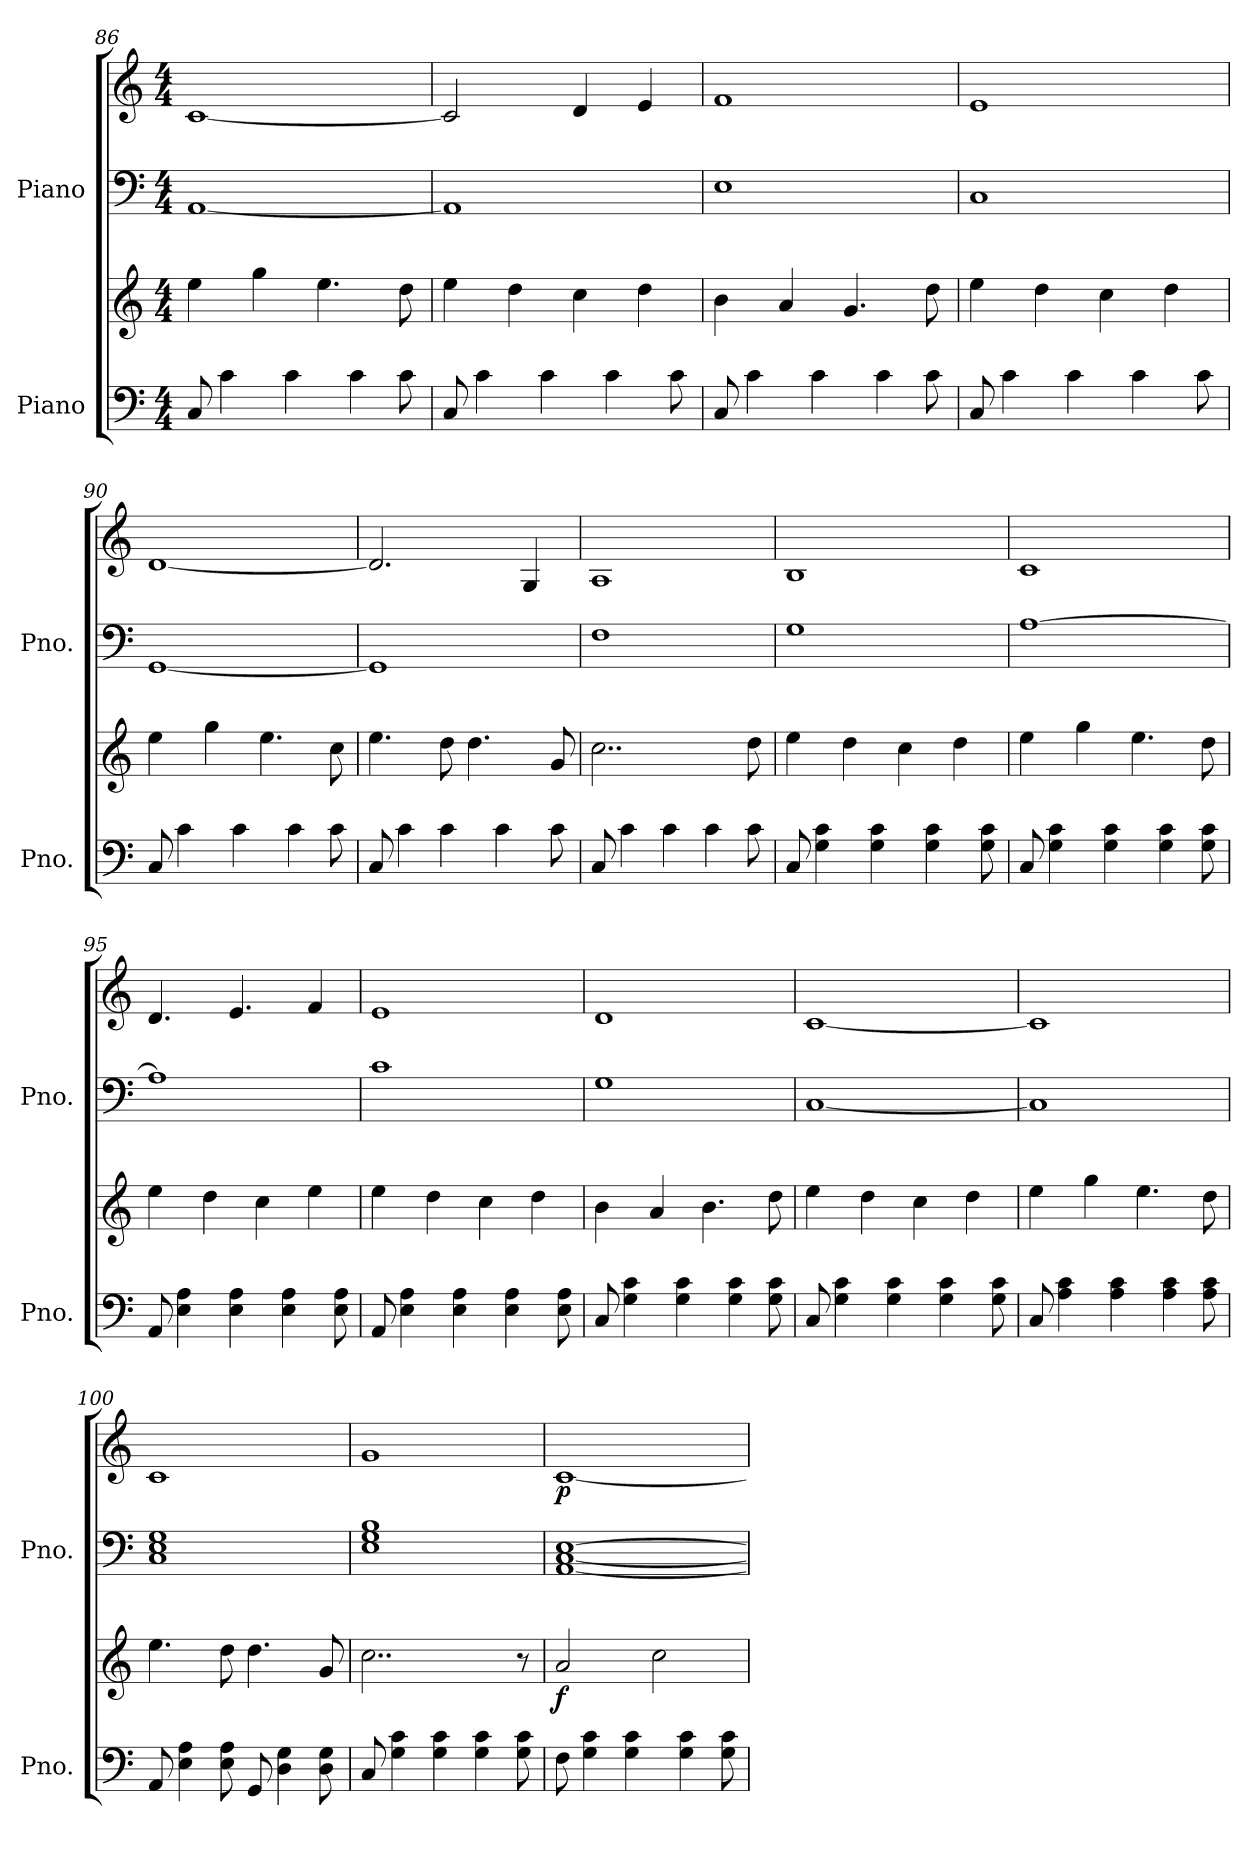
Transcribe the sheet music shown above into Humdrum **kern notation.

**kern	**kern	**dynam	**kern	**kern	**dynam
*part2	*part2	*part2	*part1	*part1	*part1
*staff4	*staff3	*staff3/4	*staff2	*staff1	*staff1/2
*I"Piano	*	*	*I"Piano	*	*
*I'Pno.	*	*	*I'Pno.	*	*
*clefF4	*clefG2	*	*clefF4	*clefG2	*
*k[]	*k[]	*	*k[]	*k[]	*
*M4/4	*M4/4	*	*M4/4	*M4/4	*
=86	=86	=86	=86	=86	=86
8C/	4ee\	.	[1AA	[1c	.
4c\	.	.	.	.	.
.	4gg\	.	.	.	.
4c\	.	.	.	.	.
.	4.ee\	.	.	.	.
4c\	.	.	.	.	.
8c\	8dd\	.	.	.	.
=87	=87	=87	=87	=87	=87
8C/	4ee\	.	1AA]	2c/]	.
4c\	.	.	.	.	.
.	4dd\	.	.	.	.
4c\	.	.	.	.	.
.	4cc\	.	.	4d/	.
4c\	.	.	.	.	.
.	4dd\	.	.	4e/	.
8c\	.	.	.	.	.
=88	=88	=88	=88	=88	=88
8C/	4b\	.	1E	1f	.
4c\	.	.	.	.	.
.	4a/	.	.	.	.
4c\	.	.	.	.	.
.	4.g/	.	.	.	.
4c\	.	.	.	.	.
8c\	8dd\	.	.	.	.
=89	=89	=89	=89	=89	=89
8C/	4ee\	.	1C	1e	.
4c\	.	.	.	.	.
.	4dd\	.	.	.	.
4c\	.	.	.	.	.
.	4cc\	.	.	.	.
4c\	.	.	.	.	.
.	4dd\	.	.	.	.
8c\	.	.	.	.	.
!!LO:LB:g=z
=90	=90	=90	=90	=90	=90
8C/	4ee\	.	[1GG	[1d	.
4c\	.	.	.	.	.
.	4gg\	.	.	.	.
4c\	.	.	.	.	.
.	4.ee\	.	.	.	.
4c\	.	.	.	.	.
8c\	8cc\	.	.	.	.
=91	=91	=91	=91	=91	=91
8C/	4.ee\	.	1GG]	2.d/]	.
4c\	.	.	.	.	.
4c\	8dd\	.	.	.	.
.	4.dd\	.	.	.	.
4c\	.	.	.	.	.
.	.	.	.	4G/	.
8c\	8g/	.	.	.	.
=92	=92	=92	=92	=92	=92
8C/	2..cc\	.	1F	1A	.
4c\	.	.	.	.	.
4c\	.	.	.	.	.
4c\	.	.	.	.	.
8c\	8dd\	.	.	.	.
=93	=93	=93	=93	=93	=93
8C/	4ee\	.	1G	1B	.
4G\ 4c\	.	.	.	.	.
.	4dd\	.	.	.	.
4G\ 4c\	.	.	.	.	.
.	4cc\	.	.	.	.
4G\ 4c\	.	.	.	.	.
.	4dd\	.	.	.	.
8G\ 8c\	.	.	.	.	.
=94	=94	=94	=94	=94	=94
8C/	4ee\	.	[1A	1c	.
4G\ 4c\	.	.	.	.	.
.	4gg\	.	.	.	.
4G\ 4c\	.	.	.	.	.
.	4.ee\	.	.	.	.
4G\ 4c\	.	.	.	.	.
8G\ 8c\	8dd\	.	.	.	.
=95	=95	=95	=95	=95	=95
8AA/	4ee\	.	1A]	4.d/	.
4E\ 4A\	.	.	.	.	.
.	4dd\	.	.	.	.
4E\ 4A\	.	.	.	4.e/	.
.	4cc\	.	.	.	.
4E\ 4A\	.	.	.	.	.
.	4ee\	.	.	4f/	.
8E\ 8A\	.	.	.	.	.
!!LO:LB:g=z
=96	=96	=96	=96	=96	=96
8AA/	4ee\	.	1c	1e	.
4E\ 4A\	.	.	.	.	.
.	4dd\	.	.	.	.
4E\ 4A\	.	.	.	.	.
.	4cc\	.	.	.	.
4E\ 4A\	.	.	.	.	.
.	4dd\	.	.	.	.
8E\ 8A\	.	.	.	.	.
=97	=97	=97	=97	=97	=97
8C/	4b\	.	1G	1d	.
4G\ 4c\	.	.	.	.	.
.	4a/	.	.	.	.
4G\ 4c\	.	.	.	.	.
.	4.b\	.	.	.	.
4G\ 4c\	.	.	.	.	.
8G\ 8c\	8dd\	.	.	.	.
=98	=98	=98	=98	=98	=98
8C/	4ee\	.	[1C	[1c	.
4G\ 4c\	.	.	.	.	.
.	4dd\	.	.	.	.
4G\ 4c\	.	.	.	.	.
.	4cc\	.	.	.	.
4G\ 4c\	.	.	.	.	.
.	4dd\	.	.	.	.
8G\ 8c\	.	.	.	.	.
=99	=99	=99	=99	=99	=99
8C/	4ee\	.	1C]	1c]	.
4A\ 4c\	.	.	.	.	.
.	4gg\	.	.	.	.
4A\ 4c\	.	.	.	.	.
.	4.ee\	.	.	.	.
4A\ 4c\	.	.	.	.	.
8A\ 8c\	8dd\	.	.	.	.
=100	=100	=100	=100	=100	=100
8AA/	4.ee\	.	1C 1E 1G	1c	.
4E\ 4A\	.	.	.	.	.
8E\ 8A\	8dd\	.	.	.	.
8GG/	4.dd\	.	.	.	.
4D\ 4G\	.	.	.	.	.
8D\ 8G\	8g/	.	.	.	.
=101	=101	=101	=101	=101	=101
8C/	2..cc\	.	1E 1G 1B	1g	.
4G\ 4c\	.	.	.	.	.
4G\ 4c\	.	.	.	.	.
4G\ 4c\	.	.	.	.	.
8G\ 8c\	8r	.	.	.	.
!!LO:PB:g=z
=102	=102	=102	=102	=102	=102
!	!	!LO:DY:b	!	!	!LO:DY:b
8F\	2a/	f	[1AA [1C [1E	[1c	p
4G\ 4c\	.	.	.	.	.
4G\ 4c\	.	.	.	.	.
.	2cc\	.	.	.	.
4G\ 4c\	.	.	.	.	.
8G\ 8c\	.	.	.	.	.
=	=	=	=	=	=
*-	*-	*-	*-	*-	*-
